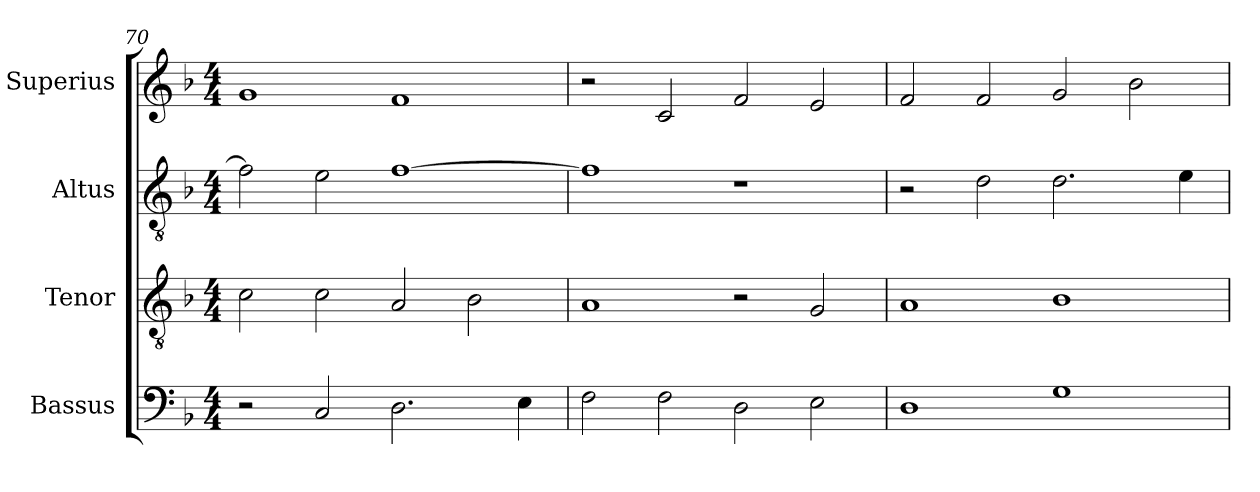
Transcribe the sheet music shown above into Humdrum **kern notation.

**kern	**kern	**kern	**kern
*part4	*part3	*part2	*part1
*staff4	*staff3	*staff2	*staff1
*I"Bassus	*I"Tenor	*I"Altus	*I"Superius
*I'B.	*I'T.	*I'A.	*I'S.
*clefF4	*clefGv2	*clefGv2	*clefG2
*	*ITrd7c12	*ITrd7c12	*
*k[b-]	*k[b-]	*k[b-]	*k[b-]
*F:	*F:	*F:	*F:
*M4/4	*M4/4	*M4/4	*M4/4
=70	=70	=70	=70
2r	2Ci\	2Fi\]	1gi
2Ci/	2Ci\	2Ei\	.
2.Di\	2AAi/	[>1Fi	1fi
.	2BB-i\	.	.
4Ei\	.	.	.
=71	=71	=71	=71
2Fi\	1AAi	1Fi]	2r
2Fi\	.	.	2ci/
2Di\	2r	1r	2fi/
2Ei\	2GGi/	.	2ei/
!!LO:LB:g=z
=72	=72	=72	=72
1Di	1AAi	2r	2fi/
.	.	2Di\	2fi/
1Gi	1BB-i	2.Di\	2gi/
.	.	.	2b-i\
.	.	4Ei\	.
=	=	=	=
*-	*-	*-	*-
